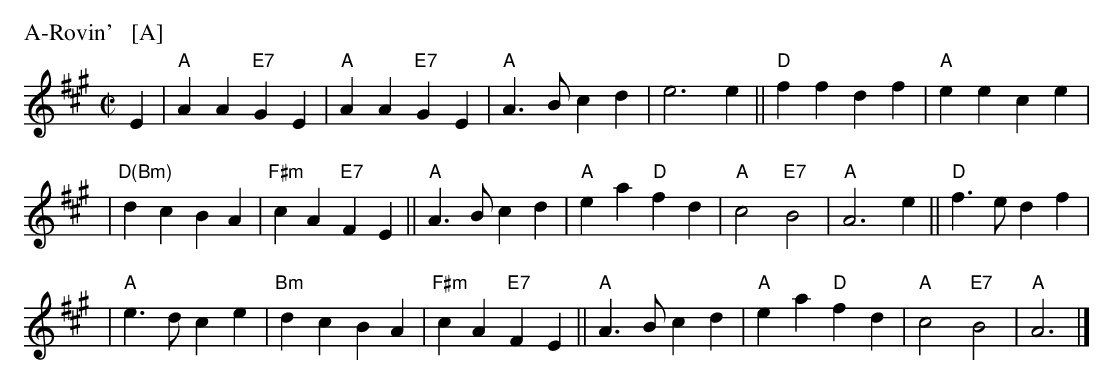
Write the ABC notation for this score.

X:1
M: C|
L: 1/4
P: A-Rovin'   [A]
K: A
E \
| "A"AA "E7"GE | "A"AA "E7"GE | "A"A>B cd | e3 e || "D"ff df | "A"ee ce |
| "D(Bm)"dc BA | "F#m"cA "E7"FE || "A"A>B cd | "A"ea "D"fd | "A"c2 "E7"B2 | "A"A3 e || "D"f>e df |
| "A"e>d ce | "Bm"dc BA | "F#m"cA "E7"FE || "A"A>B cd | "A"ea "D"fd | "A"c2 "E7"B2 | "A"A3 |]
